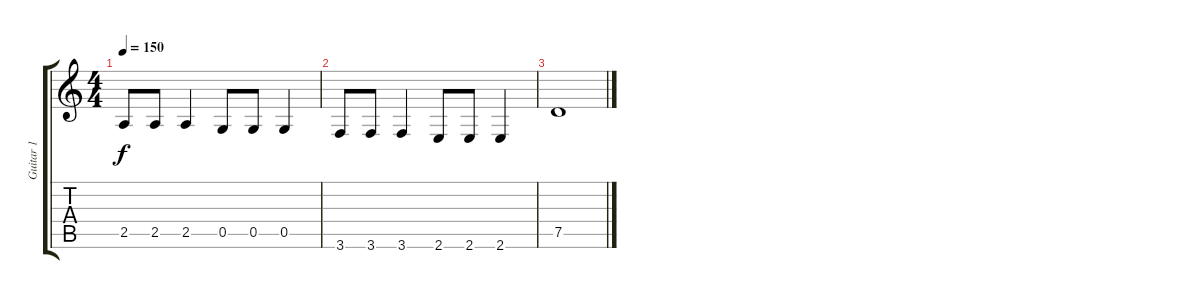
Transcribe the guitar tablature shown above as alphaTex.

\track ("Guitar 1" "Guitar 1") {instrument overdrivenguitar}
\staff {score tabs}
\tuning (D4 A3 F3 C3 G2 D2) {hide}
\ts (4 4)
\tempo 150
\clef g2
\ks c
2.5{t}.8{dy f} 2.5.8 2.5.4 0.5.8 0.5.8 0.5.4 |
3.6.8 3.6.8 3.6.4 2.6.8 2.6.8 2.6.4 |
7.5.1
